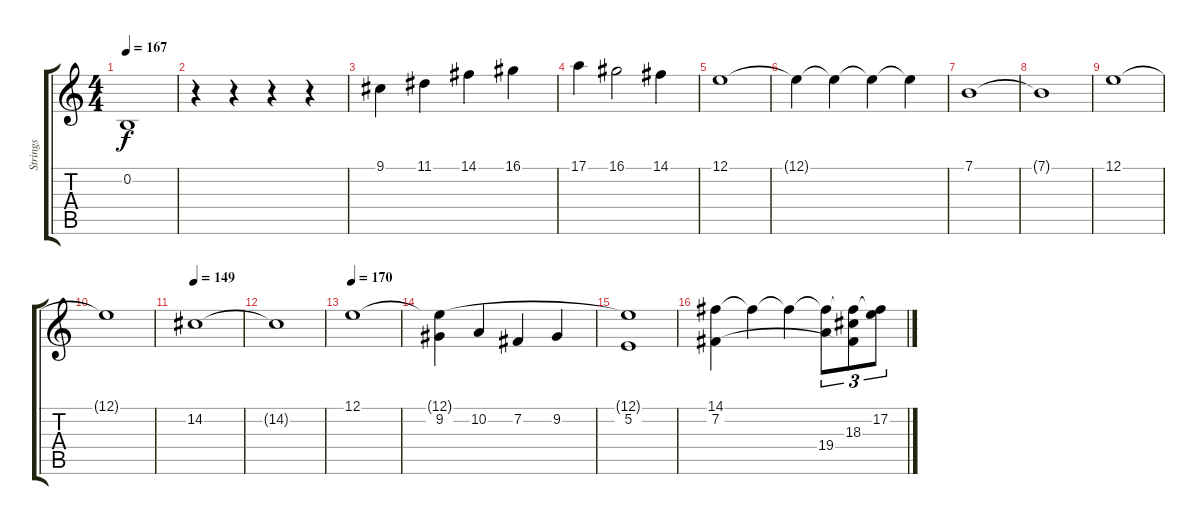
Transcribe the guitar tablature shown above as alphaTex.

\track ("Strings" "Strings") {instrument stringensemble1}
\staff {score tabs}
\tuning (E4 B3 G3 D3 A2 E2) {hide}
\ts (4 4)
\tempo 167
\clef g2
\ks c
0.2.1{dy f} |
r.4 r.4 r.4 r.4 |
9.1.4 11.1.4 14.1.4 16.1.4 |
17.1.4 16.1.2 14.1.4 |
12.1.1 |
12.1{t}.4 12.1{t}.4 12.1{t}.4 12.1{t}.4 |
7.1.1 |
7.1{t}.1 |
12.1.1 |
12.1{t}.1 |
\tempo 149
14.2.1 |
14.2{t}.1 |
\tempo 170
12.1.1 |
(12.1{t} 9.2).4 10.2.4 7.2.4 9.2.4 |
(12.1{t} 5.2).1 |
(14.1 7.2).4 14.1{t}.4 14.1{t}.4 (14.1{t} 19.4).8{tu (3 2)} (14.1{t} 7.2{t} 18.3).8{tu (3 2)} (14.1{t} 17.2).8{tu (3 2)}
